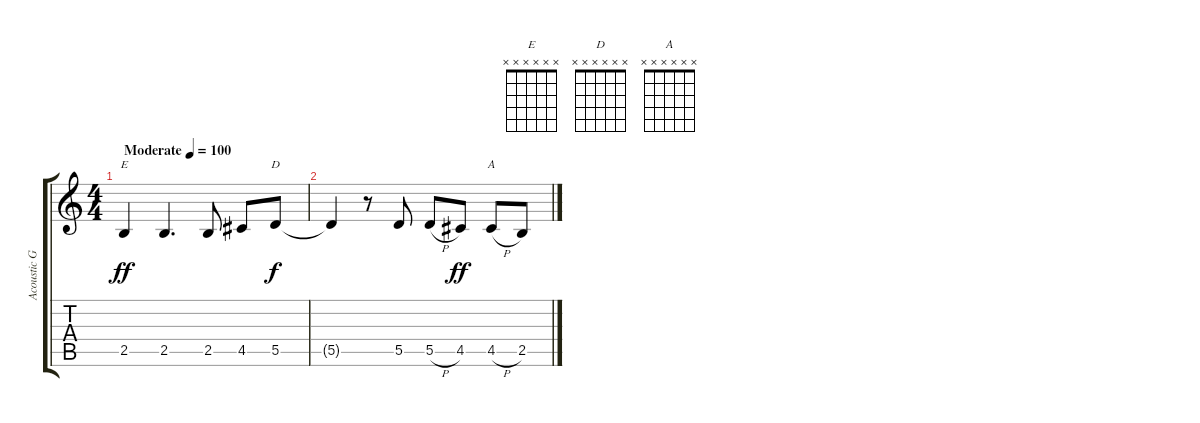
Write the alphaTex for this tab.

\track ("Acoustic Guitar (nylon)" "Acoustic G") {instrument acousticguitarnylon}
\staff {score tabs}
\tuning (E4 B3 G3 D3 A2 E2) {hide}
\chord ("E" x x x x x x)
\chord ("D" x x x x x x)
\chord ("A" x x x x x x)
\ts (4 4)
\tempo (100 "Moderate")
\clef g2
\ks c
2.5.4{ch "E" dy ff instrument acousticguitarnylon} 2.5.4{d} 2.5.8 4.5.8 5.5.8{ch "D" dy f} |
5.5{t}.4 r.8 5.5.8 5.5{h}.8 4.5.8{dy ff} 4.5{h}.8{ch "A"} 2.5.8
